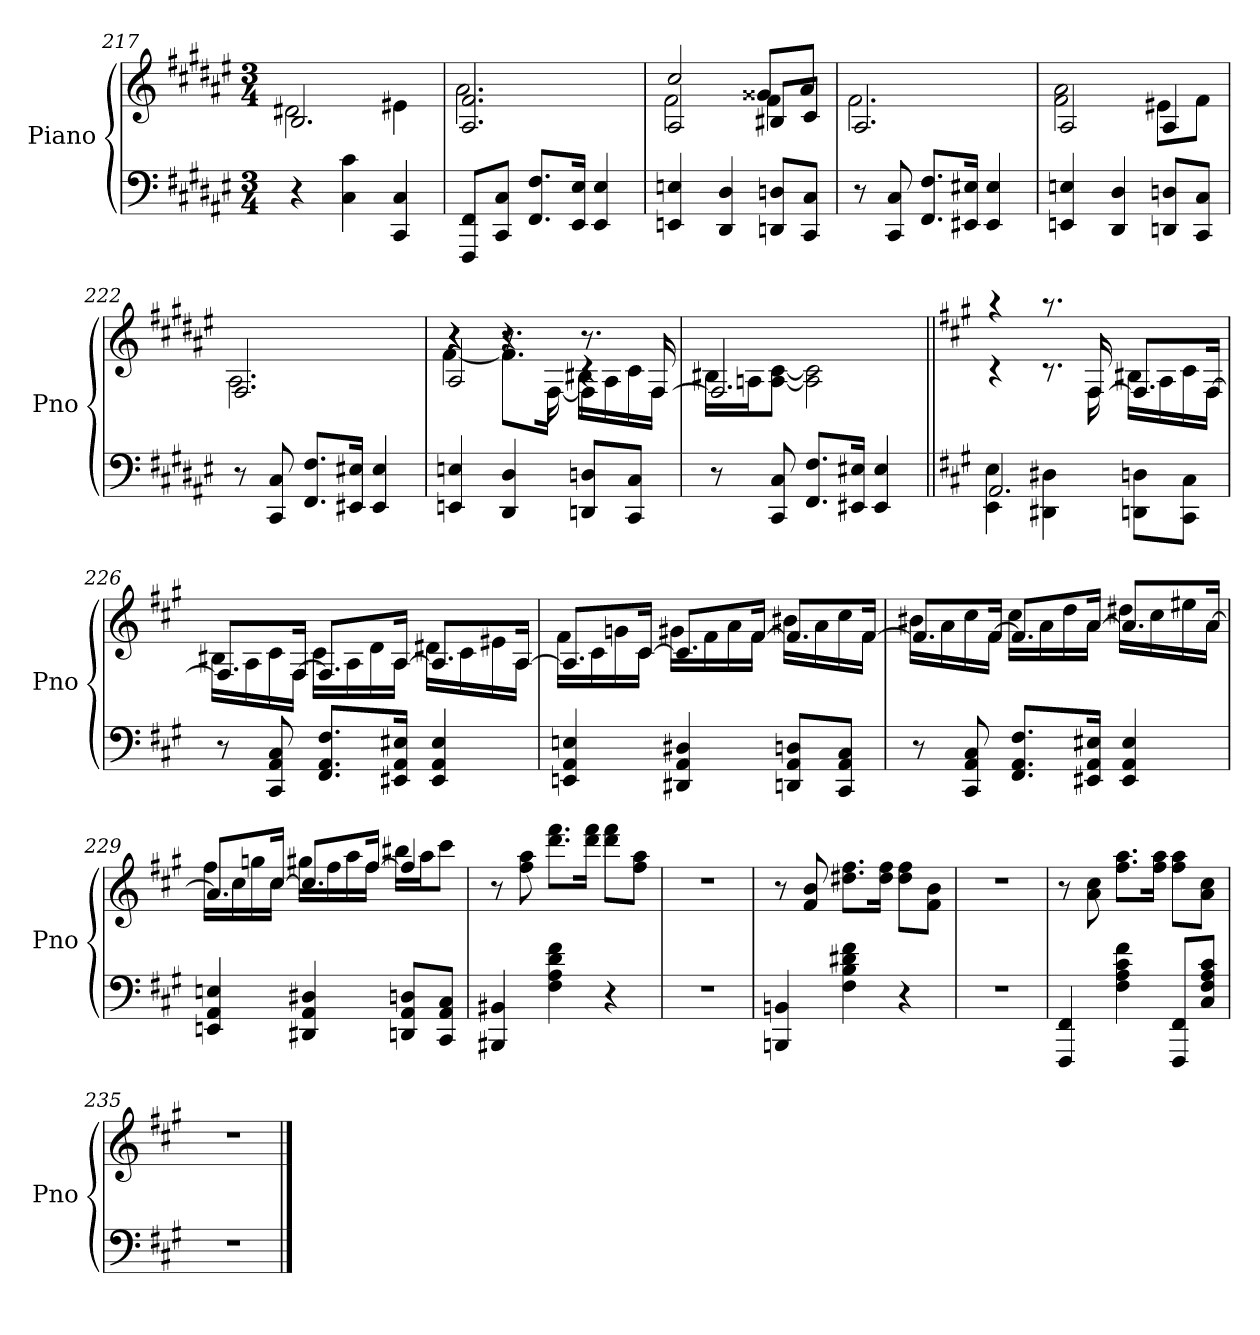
**kern	**kern
*part1	*part1
*staff2	*staff1
*I"Piano	*
*I'Pno	*
*clefF4	*clefG2
*k[f#c#g#d#a#e#]	*k[f#c#g#d#a#e#]
*M3/4	*M3/4
=217	=217
*	*^
4r	2.B	2d#X
4C# 4c#	.	.
4CC# 4C#	.	4e#X
=218	=218	=218
8FFF# 8FF#L	2.A# 2.f#	2.a#
8CC# 8C#J	.	.
8.FF# 8.F#L	.	.
16EE# 16E#Jk	.	.
4EE# 4E#	.	.
=219	=219	=219
*	*	*^
4EEn 4En	2A#	2f#	2cc#
4DD# 4D#	.	.	.
8DDn 8DnL	8B#XL	4f#	8g##XL
8CC# 8C#J	8c#J	.	8a#J
*	*	*v	*v
=220	=220	=220
8r	2.A#	2.f#
8CC# 8C#	.	.
8.FF# 8.F#L	.	.
16EE#X 16E#XJk	.	.
4EE# 4E#	.	.
=221	=221	=221
4EEn 4En	2A#	2f# 2a#
4DD# 4D#	.	.
8DDn 8DnL	4A#	8e#XL
8CC# 8C#J	.	8f#J
=222	=222	=222
8r	2.F#	2.A#
8CC# 8C#	.	.
8.FF# 8.F#L	.	.
16EE#X 16E#XJk	.	.
4EE# 4E#	.	.
=223	=223	=223
*	*^	*^
4EEn 4En	4r	4r	2A#	[4f#
4DD# 4D#	4r	8.r	.	8.f#L]
.	.	[16F#	.	16F#Jk
8DDn 8DnL	8.r	4F#]	4rc	16B#XLL
.	.	.	.	16A#
8CC# 8C#J	.	.	.	16c#
.	[16F#	.	.	16F#JJ
*	*	*v	*v	*v
=224	=224	=224
8r	2.F#]	16B#XLL
.	.	16AnJ
8CC# 8C#	.	[8A [8c#J
8.FF# 8.F#L	.	2A] 2c#]
16EE#X 16E#XJk	.	.
4EE# 4E#	.	.
=225||	=225||	=225||
*k[f#c#g#]	*k[f#c#g#]	*
*^	*	*
2.AA	4EE 4E	4rc	4raa
.	4DD#X 4D#X	8.rc	8.raa
.	.	[16F#	16F#
.	8DDn 8DnL	8.F#L]	16B#XLL
.	.	.	16A
.	8CC# 8C#J	.	16c#
.	.	[16F#Jk	16F#JJ
*v	*v	*	*
=226	=226	=226
8r	8.F#L]	16B#XLL
.	.	16A
8CC# 8AA 8C#	.	16c#
.	[16F#Jk	16F#JJ
8.FF# 8.AA 8.F#L	8.F#L]	16c#LL
.	.	16A
.	.	16d
16EE#X 16AA 16E#XJk	[16AJk	16AJJ
4EE# 4AA 4E#	8.AL]	16d#XLL
.	.	16c#
.	.	16e#X
.	[16AJk	16AJJ
=227	=227	=227
4EEn 4AA 4En	8.AL]	16f#LL
.	.	16c#
.	.	16gn
.	[16c#Jk	16c#JJ
4DD#X 4AA 4D#X	8.c#L]	16g#XLL
.	.	16f#
.	.	16a
.	[16f#Jk	16f#JJ
8DDn 8AA 8DnL	8.f#L]	16b#XLL
.	.	16a
8CC# 8AA 8C#J	.	16cc#
.	[16f#Jk	16f#JJ
=228	=228	=228
8r	8.f#L]	16b#XLL
.	.	16a
8CC# 8AA 8C#	.	16cc#
.	[16f#Jk	16f#JJ
8.FF# 8.AA 8.F#L	8.f#L]	16cc#LL
.	.	16a
.	.	16dd
16EE#X 16AA 16E#XJk	[16aJk	16aJJ
4EE# 4AA 4E#	8.aL]	16dd#XLL
.	.	16cc#
.	.	16ee#X
.	[16aJk	16aJJ
=229	=229	=229
4EEn 4AA 4En	8.aL]	16ff#LL
.	.	16cc#
.	.	16ggn
.	[16cc#Jk	16cc#JJ
4DD#X 4AA 4D#X	8.cc#L]	16gg#XLL
.	.	16ff#
.	.	16aa
.	[16ff#Jk	16ff#JJ
8DDn 8AA 8DnL	4ff#]	16bb#XLL
.	.	16aaJ
8CC# 8AA 8C#J	.	8ccc#J
*	*v	*v
=230	=230
4BBB#X 4BB#X	8r
.	8ff# 8aa
4F# 4A 4d 4f#	8.ddd 8.fff#L
.	16ddd 16fff#Jk
4r	8ddd 8fff#L
.	8ff# 8aaJ
=231	=231
2.r	2.r
=232	=232
4BBBn 4BBn	8r
.	8f# 8b
4F# 4B 4d#X 4f#	8.dd#X 8.ff#L
.	16dd# 16ff#Jk
4r	8dd# 8ff#L
.	8f# 8bJ
=233	=233
2.r	2.r
=234	=234
4FFF# 4FF#	8r
.	8a 8cc#
4F# 4A 4c# 4f#	8.ff# 8.aaL
.	16ff# 16aaJk
8FFF# 8FF#L	8ff# 8aaL
8C# 8F# 8A 8c#J	8a 8cc#J
=235	=235
2.r	2.r
==	==
*-	*-
